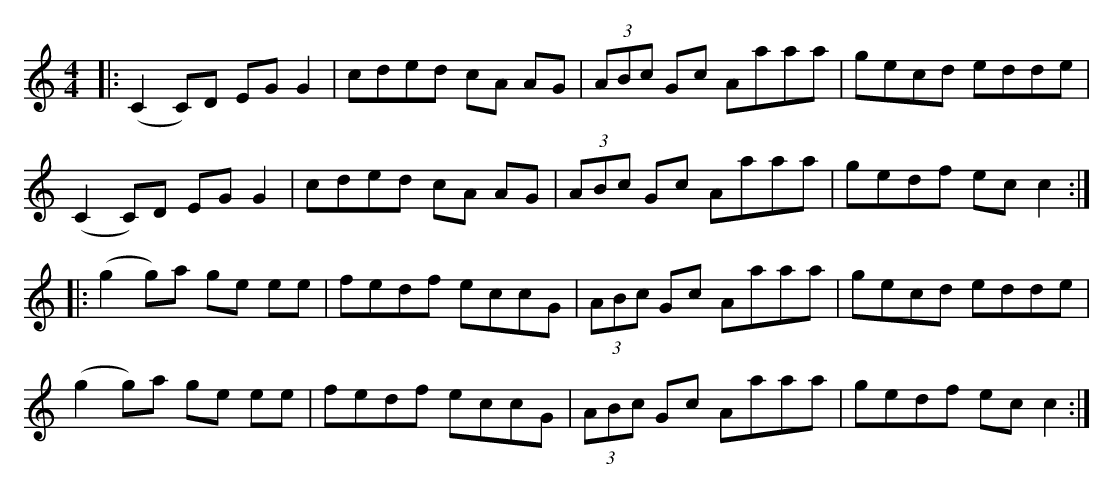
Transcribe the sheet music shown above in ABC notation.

X:1
M:4/4
K:C
|:(C2C)D EG G2|cded cA AG|(3 ABc Gc Aaaa|gecd edde|
(C2C)D EG G2|cded cA AG|(3 ABc Gc Aaaa|gedf ecc2:|
|:(g2g)a ge ee|fedf eccG|(3 ABc Gc Aaaa|gecd edde|
(g2g)a ge ee|fedf eccG|(3 ABc Gc Aaaa|gedf ecc2:|
